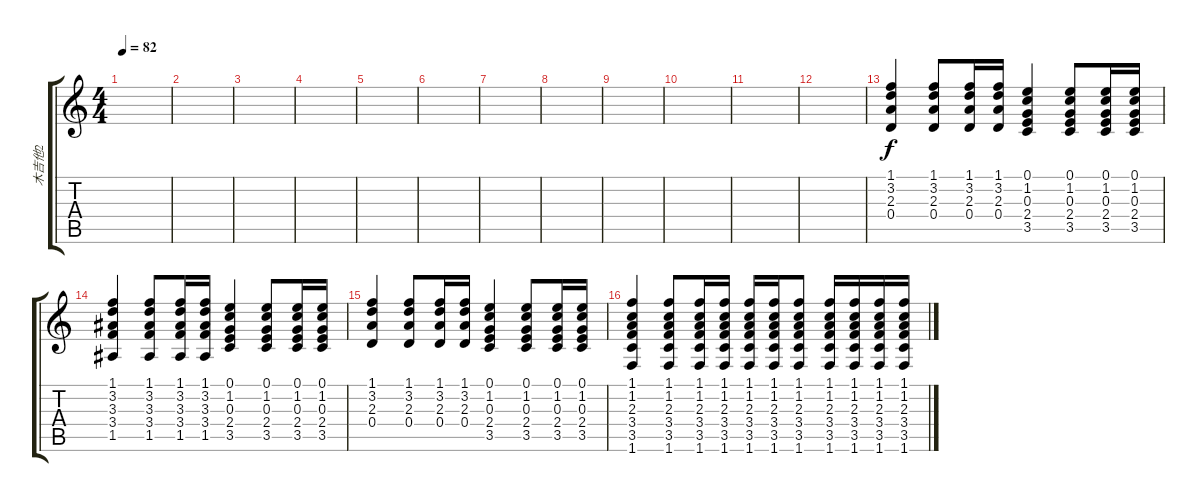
\track ("木吉他2" "木吉他2") {instrument acousticguitarsteel}
\staff {score tabs}
\tuning (E4 B3 G3 D3 A2 E2) {hide}
\ts (4 4)
\tempo 82
\clef g2
\ks c
|
|
|
|
|
|
|
|
|
|
|
|
(1.1 3.2 2.3 0.4).4 (1.1 3.2 2.3 0.4).8 (1.1 3.2 2.3 0.4).16 (1.1 3.2 2.3 0.4).16 (0.1 1.2 0.3 2.4 3.5).4 (0.1 1.2 0.3 2.4 3.5).8 (0.1 1.2 0.3 2.4 3.5).16 (0.1 1.2 0.3 2.4 3.5).16 |
(1.1 3.2 3.3 3.4 1.5).4 (1.1 3.2 3.3 3.4 1.5).8 (1.1 3.2 3.3 3.4 1.5).16 (1.1 3.2 3.3 3.4 1.5).16 (0.1 1.2 0.3 2.4 3.5).4 (0.1 1.2 0.3 2.4 3.5).8 (0.1 1.2 0.3 2.4 3.5).16 (0.1 1.2 0.3 2.4 3.5).16 |
(1.1 3.2 2.3 0.4).4 (1.1 3.2 2.3 0.4).8 (1.1 3.2 2.3 0.4).16 (1.1 3.2 2.3 0.4).16 (0.1 1.2 0.3 2.4 3.5).4 (0.1 1.2 0.3 2.4 3.5).8 (0.1 1.2 0.3 2.4 3.5).16 (0.1 1.2 0.3 2.4 3.5).16 |
(1.1 1.2 2.3 3.4 3.5 1.6).4 (1.1 1.2 2.3 3.4 3.5 1.6).8 (1.1 1.2 2.3 3.4 3.5 1.6).16 (1.1 1.2 2.3 3.4 3.5 1.6).16 (1.1 1.2 2.3 3.4 3.5 1.6).16 (1.1 1.2 2.3 3.4 3.5 1.6).16 (1.1 1.2 2.3 3.4 3.5 1.6).8 (1.1 1.2 2.3 3.4 3.5 1.6).16 (1.1 1.2 2.3 3.4 3.5 1.6).16 (1.1 1.2 2.3 3.4 3.5 1.6).16 (1.1 1.2 2.3 3.4 3.5 1.6).16
